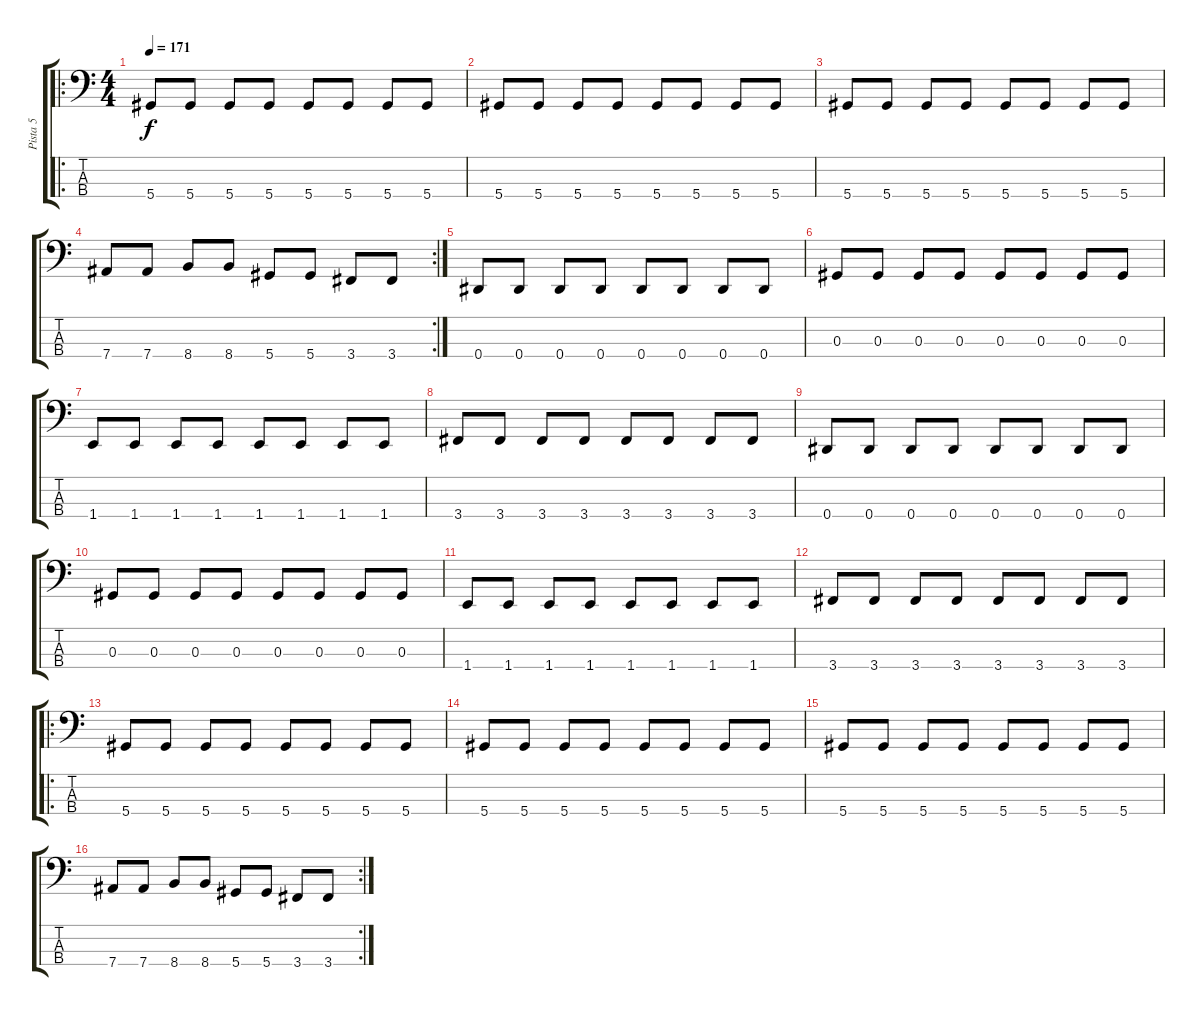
\track ("Pista 5" "Pista 5") {instrument electricbasspick}
\staff {score tabs}
\tuning (Gb2 Db2 Ab1 Eb1) {hide}
\ro
\ts (4 4)
\tempo 171
\clef f4
\ks c
5.4.8{dy f} 5.4.8 5.4.8 5.4.8 5.4.8 5.4.8 5.4.8 5.4.8 |
5.4.8 5.4.8 5.4.8 5.4.8 5.4.8 5.4.8 5.4.8 5.4.8 |
5.4.8 5.4.8 5.4.8 5.4.8 5.4.8 5.4.8 5.4.8 5.4.8 |
\rc 2
7.4.8 7.4.8 8.4.8 8.4.8 5.4.8 5.4.8 3.4.8 3.4.8 |
0.4.8 0.4.8 0.4.8 0.4.8 0.4.8 0.4.8 0.4.8 0.4.8 |
0.3.8 0.3.8 0.3.8 0.3.8 0.3.8 0.3.8 0.3.8 0.3.8 |
1.4.8 1.4.8 1.4.8 1.4.8 1.4.8 1.4.8 1.4.8 1.4.8 |
3.4.8 3.4.8 3.4.8 3.4.8 3.4.8 3.4.8 3.4.8 3.4.8 |
0.4.8 0.4.8 0.4.8 0.4.8 0.4.8 0.4.8 0.4.8 0.4.8 |
0.3.8 0.3.8 0.3.8 0.3.8 0.3.8 0.3.8 0.3.8 0.3.8 |
1.4.8 1.4.8 1.4.8 1.4.8 1.4.8 1.4.8 1.4.8 1.4.8 |
3.4.8 3.4.8 3.4.8 3.4.8 3.4.8 3.4.8 3.4.8 3.4.8 |
\ro
5.4.8 5.4.8 5.4.8 5.4.8 5.4.8 5.4.8 5.4.8 5.4.8 |
5.4.8 5.4.8 5.4.8 5.4.8 5.4.8 5.4.8 5.4.8 5.4.8 |
5.4.8 5.4.8 5.4.8 5.4.8 5.4.8 5.4.8 5.4.8 5.4.8 |
\rc 2
7.4.8 7.4.8 8.4.8 8.4.8 5.4.8 5.4.8 3.4.8 3.4.8
